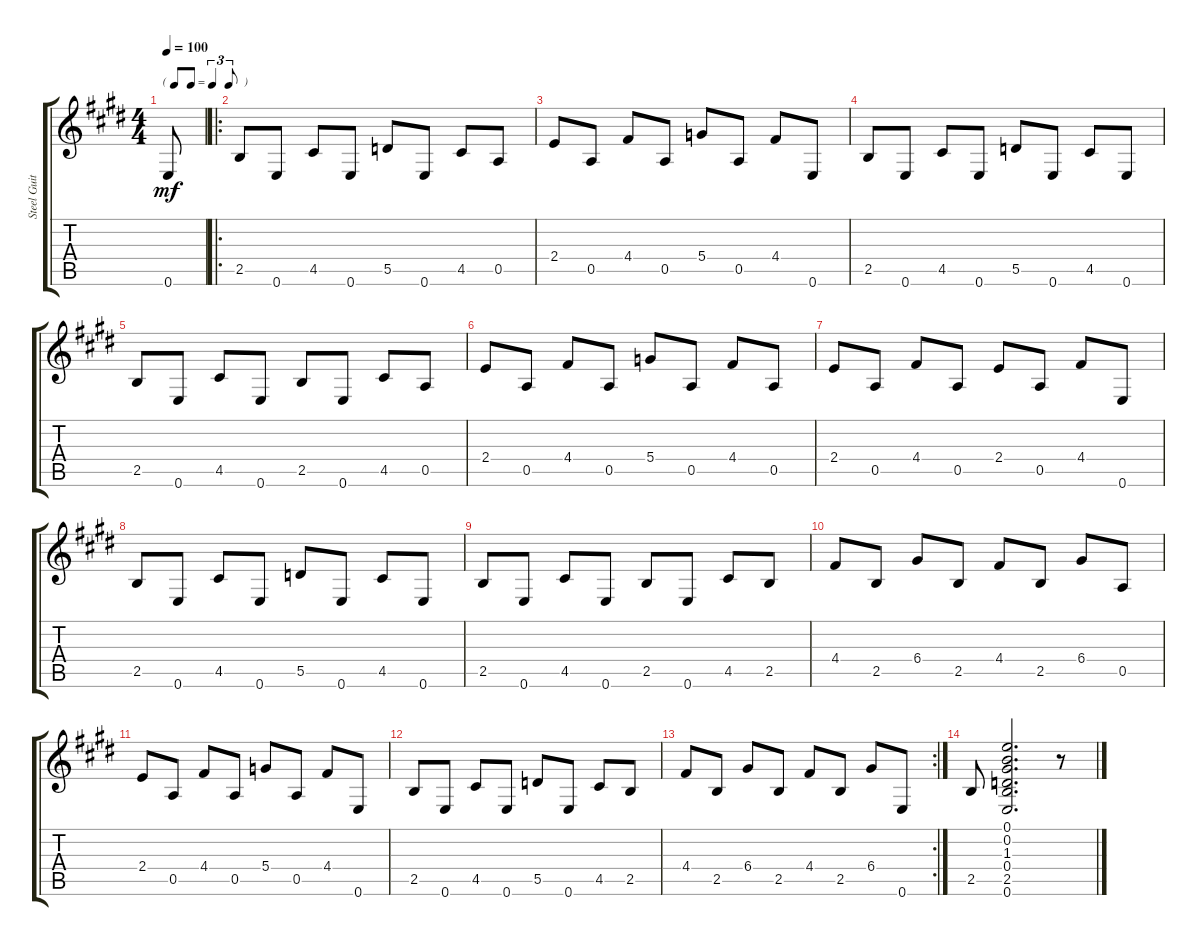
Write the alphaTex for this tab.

\track ("Steel Guitar" "Steel Guit") {instrument acousticguitarsteel}
\staff {score tabs}
\tuning (E4 B3 G3 D3 A2 E2) {hide}
\ts (4 4)
\tf triplet8th
\tempo 100
\clef g2
\ks e
0.6.8{dy mf instrument acousticguitarsteel} |
\ro
2.5.8 0.6.8 4.5.8 0.6.8 5.5.8 0.6.8 4.5.8 0.5.8 |
2.4.8 0.5.8 4.4.8 0.5.8 5.4.8 0.5.8 4.4.8 0.6.8 |
2.5.8 0.6.8 4.5.8 0.6.8 5.5.8 0.6.8 4.5.8 0.6.8 |
2.5.8 0.6.8 4.5.8 0.6.8 2.5.8 0.6.8 4.5.8 0.5.8 |
2.4.8 0.5.8 4.4.8 0.5.8 5.4.8 0.5.8 4.4.8 0.5.8 |
2.4.8 0.5.8 4.4.8 0.5.8 2.4.8 0.5.8 4.4.8 0.6.8 |
2.5.8 0.6.8 4.5.8 0.6.8 5.5.8 0.6.8 4.5.8 0.6.8 |
2.5.8 0.6.8 4.5.8 0.6.8 2.5.8 0.6.8 4.5.8 2.5.8 |
4.4.8 2.5.8 6.4.8 2.5.8 4.4.8 2.5.8 6.4.8 0.5.8 |
2.4.8 0.5.8 4.4.8 0.5.8 5.4.8 0.5.8 4.4.8 0.6.8 |
2.5.8 0.6.8 4.5.8 0.6.8 5.5.8 0.6.8 4.5.8 2.5.8 |
\rc 2
4.4.8 2.5.8 6.4.8 2.5.8 4.4.8 2.5.8 6.4.8 0.6.8 |
2.5.8 (0.1 0.2 1.3 0.4 2.5 0.6).2{d} r.8
